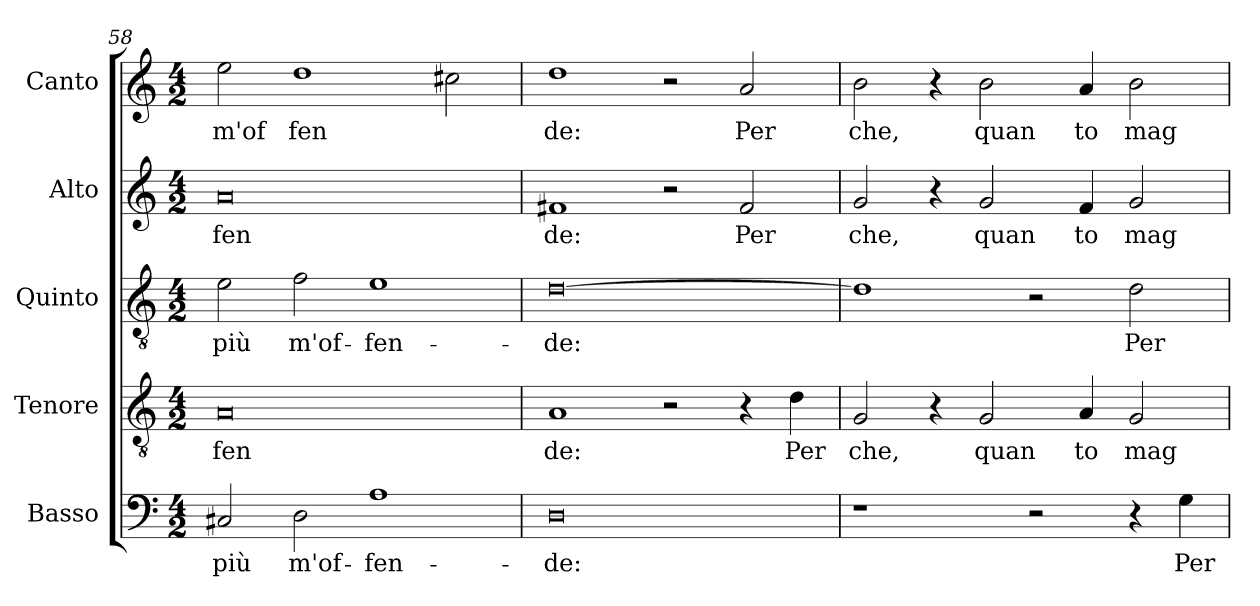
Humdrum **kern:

**kern	**text	**kern	**text	**kern	**text	**kern	**text	**kern	**text
*part5	*part5	*part4	*part4	*part3	*part3	*part2	*part2	*part1	*part1
*staff5	*staff5	*staff4	*staff4	*staff3	*staff3	*staff2	*staff2	*staff1	*staff1
*I"Basso	*	*I"Tenore	*	*I"Quinto	*	*I"Alto	*	*I"Canto	*
*I'Basso	*	*I'Tenore	*	*I'Quinto	*	*I'Alto	*	*I'Canto	*
*clefF4	*	*clefGv2	*	*clefGv2	*	*clefG2	*	*clefG2	*
*	*	*	*	*	*	*k[]	*	*	*
*	*	*	*	*	*	*C:	*	*	*
*M4/2	*	*M4/2	*	*M4/2	*	*M4/2	*	*M4/2	*
=58	=58	=58	=58	=58	=58	=58	=58	=58	=58
!	!LO:LY:b:cj	!	!LO:LY:b:cj	!	!LO:LY:b:cj	!	!LO:LY:b:cj	!	!LO:LY:b:cj
2C#X/	più	0A	fen	2e\	più	0a	fen	2ee\	m'of
!	!LO:LY:b:cj	!	!	!	!LO:LY:b:cj	!	!	!	!LO:LY:b:cj
2D\	m'of-	.	.	2f\	m'of-	.	.	1dd	fen
!	!LO:LY:b:cj	!	!	!	!LO:LY:b:cj	!	!	!	!
1A	-fen-	.	.	1e	-fen-	.	.	.	.
.	.	.	.	.	.	.	.	2cc#\	.
=59	=59	=59	=59	=59	=59	=59	=59	=59	=59
!	!LO:LY:b:cj	!	!LO:LY:b:cj	!	!LO:LY:b:cj	!	!LO:LY:b:cj	!	!LO:LY:b:cj
0D	-de:	1A	de:	[>0d	-de:	1f#X	de:	1dd	de:
.	.	2r	.	.	.	2r	.	2r	.
!	!	!	!	!	!	!	!LO:LY:b:cj	!	!LO:LY:b:cj
.	.	4r	.	.	.	2f#/	Per	2a/	Per
!	!	!	!LO:LY:b:cj	!	!	!	!	!	!
.	.	4d\	Per	.	.	.	.	.	.
=60	=60	=60	=60	=60	=60	=60	=60	=60	=60
!	!	!	!LO:LY:b:cj	!	!	!	!LO:LY:b:cj	!	!LO:LY:b:cj
1r	.	2G/	che,	1d]	.	2g/	che,	2b\	che,
.	.	4r	.	.	.	4r	.	4r	.
!	!	!	!LO:LY:b:cj	!	!	!	!LO:LY:b:cj	!	!LO:LY:b:cj
.	.	2G/	quan	.	.	2g/	quan	2b\	quan
2r	.	.	.	2r	.	.	.	.	.
!	!	!	!LO:LY:b:cj	!	!	!	!LO:LY:b:cj	!	!LO:LY:b:cj
.	.	4A/	to	.	.	4f/	to	4a/	to
!	!	!	!LO:LY:b:cj	!	!LO:LY:b:cj	!	!LO:LY:b:cj	!	!LO:LY:b:cj
4r	.	2G/	mag	2d\	Per-	2g/	mag	2b\	mag
!	!LO:LY:b:cj	!	!	!	!	!	!	!	!
4G\	Per-	.	.	.	.	.	.	.	.
=	=	=	=	=	=	=	=	=	=
*-	*-	*-	*-	*-	*-	*-	*-	*-	*-
